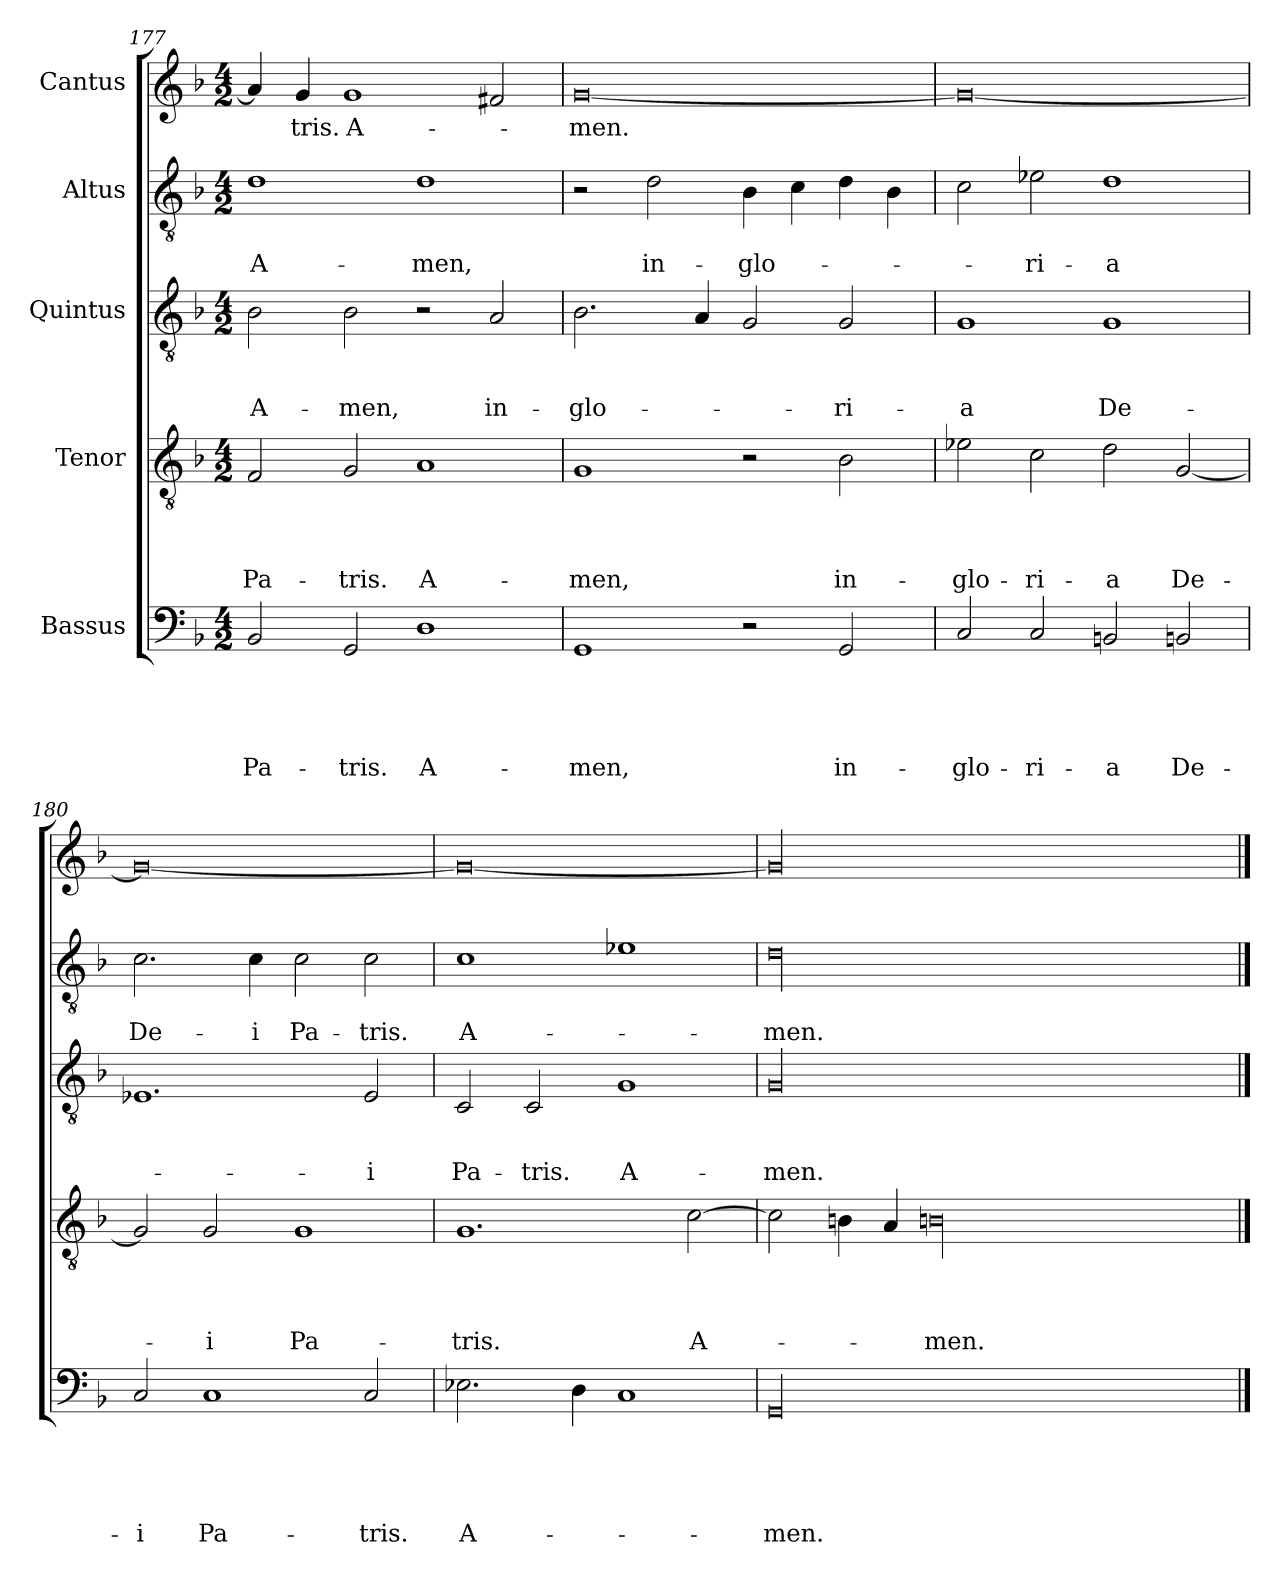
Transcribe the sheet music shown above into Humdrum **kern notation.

**kern	**text	**text	**text	**text	**text	**kern	**text	**text	**text	**text	**kern	**text	**text	**text	**kern	**text	**text	**kern	**text
*part5	*part5	*part5	*part5	*part5	*part5	*part4	*part4	*part4	*part4	*part4	*part3	*part3	*part3	*part3	*part2	*part2	*part2	*part1	*part1
*staff5	*staff5	*staff5	*staff5	*staff5	*staff5	*staff4	*staff4	*staff4	*staff4	*staff4	*staff3	*staff3	*staff3	*staff3	*staff2	*staff2	*staff2	*staff1	*staff1
*I"Bassus	*	*	*	*	*	*I"Tenor	*	*	*	*	*I"Quintus	*	*	*	*I"Altus	*	*	*I"Cantus	*
*clefF4	*	*	*	*	*	*clefGv2	*	*	*	*	*clefGv2	*	*	*	*clefGv2	*	*	*clefG2	*
*k[b-]	*	*	*	*	*	*k[b-]	*	*	*	*	*k[b-]	*	*	*	*k[b-]	*	*	*k[b-]	*
*M4/2	*	*	*	*	*	*M4/2	*	*	*	*	*M4/2	*	*	*	*M4/2	*	*	*M4/2	*
=177	=177	=177	=177	=177	=177	=177	=177	=177	=177	=177	=177	=177	=177	=177	=177	=177	=177	=177	=177
2BB-/	.	.	.	.	Pa-	2F/	.	.	.	Pa-	2B-\	.	.	A-	1d\	.	A-	4a/]	.
.	.	.	.	.	.	.	.	.	.	.	.	.	.	.	.	.	.	4g/	-tris.
2GG/	.	.	.	.	-tris.	2G/	.	.	.	-tris.	2B-\	.	.	-men,	.	.	.	1g/	A-
1D\	.	.	.	.	A-	1A/	.	.	.	A-	2r	.	.	.	1d\	.	-men,	.	.
.	.	.	.	.	.	.	.	.	.	.	2A/	.	.	in-	.	.	.	2f#X/	.
=178	=178	=178	=178	=178	=178	=178	=178	=178	=178	=178	=178	=178	=178	=178	=178	=178	=178	=178	=178
1GG/	.	.	.	.	-men,	1G/	.	.	.	-men,	2.B-\	.	.	glo-	2r	.	.	[0g/	-men.
.	.	.	.	.	.	.	.	.	.	.	.	.	.	.	2d\	.	in-	.	.
.	.	.	.	.	.	.	.	.	.	.	4A/	.	.	.	.	.	.	.	.
2r	.	.	.	.	.	2r	.	.	.	.	2G/	.	.	.	4B-\	.	glo-	.	.
.	.	.	.	.	.	.	.	.	.	.	.	.	.	.	4c\	.	.	.	.
2GG/	.	.	.	.	in-	2B-\	.	.	.	in-	2G/	.	.	-ri-	4d\	.	.	.	.
.	.	.	.	.	.	.	.	.	.	.	.	.	.	.	4B-\	.	.	.	.
=179	=179	=179	=179	=179	=179	=179	=179	=179	=179	=179	=179	=179	=179	=179	=179	=179	=179	=179	=179
2C/	.	.	.	.	glo-	2e-X\	.	.	.	glo-	1G/	.	.	-a	2c\	.	.	0g/_	.
2C/	.	.	.	.	-ri-	2c\	.	.	.	-ri-	.	.	.	.	2e-X\	.	-ri-	.	.
2BBn/	.	.	.	.	-a	2d\	.	.	.	-a	1G/	.	.	De-	1d\	.	-a	.	.
2BBn/	.	.	.	.	De-	[2G/	.	.	.	De-	.	.	.	.	.	.	.	.	.
=180	=180	=180	=180	=180	=180	=180	=180	=180	=180	=180	=180	=180	=180	=180	=180	=180	=180	=180	=180
2C/	.	.	.	.	-i	2G/]	.	.	.	.	1.E-X/	.	.	.	2.c\	.	De-	0g/_	.
1C/	.	.	.	.	Pa-	2G/	.	.	.	-i	.	.	.	.	.	.	.	.	.
.	.	.	.	.	.	.	.	.	.	.	.	.	.	.	4c\	.	-i	.	.
.	.	.	.	.	.	1G/	.	.	.	Pa-	.	.	.	.	2c\	.	Pa-	.	.
2C/	.	.	.	.	-tris.	.	.	.	.	.	2E-/	.	.	-i	2c\	.	-tris.	.	.
=181	=181	=181	=181	=181	=181	=181	=181	=181	=181	=181	=181	=181	=181	=181	=181	=181	=181	=181	=181
2.E-X\	.	.	.	.	A-	1.G/	.	.	.	-tris.	2C/	.	.	Pa-	1c\	.	A-	0g/_	.
.	.	.	.	.	.	.	.	.	.	.	2C/	.	.	-tris.	.	.	.	.	.
4D\	.	.	.	.	.	.	.	.	.	.	.	.	.	.	.	.	.	.	.
1C/	.	.	.	.	.	.	.	.	.	.	1G/	.	.	A-	1e-X\	.	.	.	.
.	.	.	.	.	.	[2c\	.	.	.	A-	.	.	.	.	.	.	.	.	.
=182	=182	=182	=182	=182	=182	=182	=182	=182	=182	=182	=182	=182	=182	=182	=182	=182	=182	=182	=182
00GG/	.	.	.	.	-men.	2c\]	.	.	.	.	00G/	.	.	-men.	00d\	.	-men.	00g/]	.
.	.	.	.	.	.	4Bn\	.	.	.	.	.	.	.	.	.	.	.	.	.
.	.	.	.	.	.	4A/	.	.	.	.	.	.	.	.	.	.	.	.	.
.	.	.	.	.	.	00Bn\	.	.	.	-men.	.	.	.	.	.	.	.	.	.
1ryy	.	.	.	.	.	.	.	.	.	.	1ryy	.	.	.	1ryy	.	.	1ryy	.
==	==	==	==	==	==	==	==	==	==	==	==	==	==	==	==	==	==	==	==
*-	*-	*-	*-	*-	*-	*-	*-	*-	*-	*-	*-	*-	*-	*-	*-	*-	*-	*-	*-
